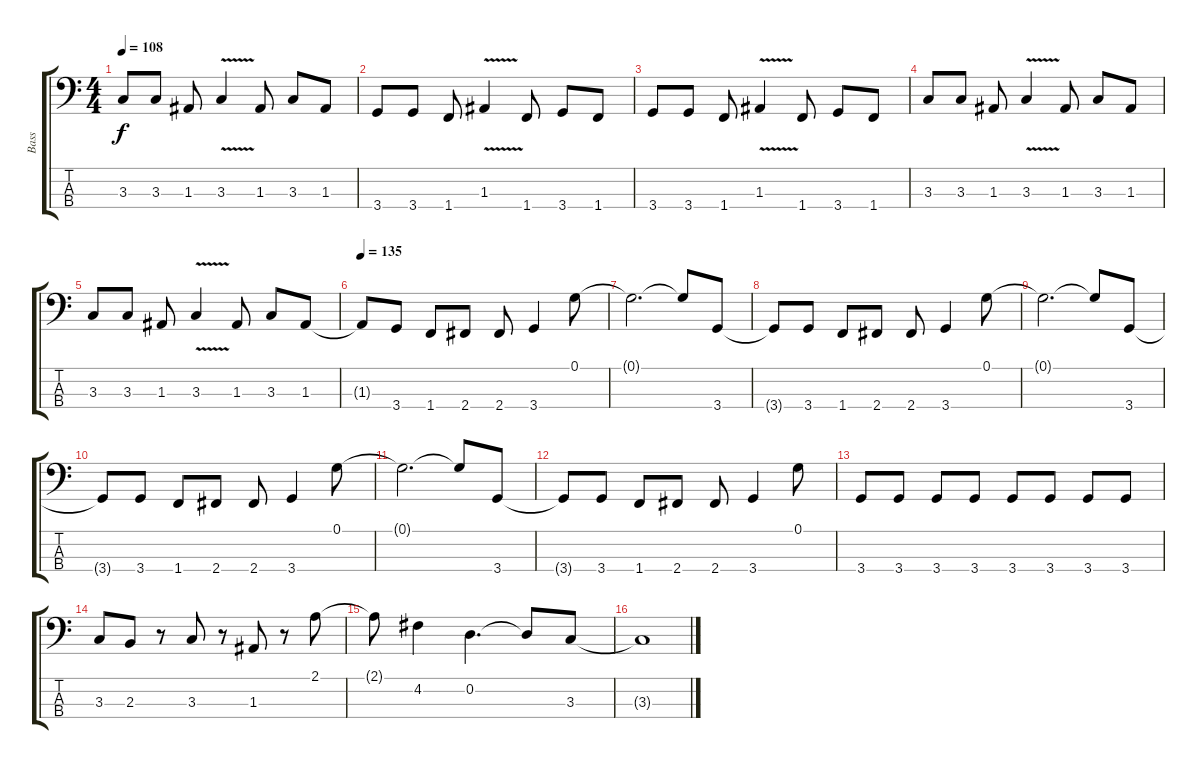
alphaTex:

\track ("Bass" "Bass") {instrument electricbassfinger}
\staff {score tabs}
\tuning (G2 D2 A1 E1) {hide}
\ts (4 4)
\tempo 108
\clef f4
\ks c
3.3.8{dy f} 3.3.8 1.3.8 3.3{v}.4 1.3.8 3.3.8 1.3.8 |
3.4.8 3.4.8 1.4.8 1.3{v}.4 1.4.8 3.4.8 1.4.8 |
3.4.8 3.4.8 1.4.8 1.3{v}.4 1.4.8 3.4.8 1.4.8 |
3.3.8 3.3.8 1.3.8 3.3{v}.4 1.3.8 3.3.8 1.3.8 |
3.3.8 3.3.8 1.3.8 3.3{v}.4 1.3.8 3.3.8 1.3.8 |
\tempo 135
1.3{t}.8 3.4.8 1.4.8 2.4.8 2.4.8 3.4.4 0.1.8 |
0.1{t}.2{d} 0.1{t}.8 3.4.8 |
3.4{t}.8 3.4.8 1.4.8 2.4.8 2.4.8 3.4.4 0.1.8 |
0.1{t}.2{d} 0.1{t}.8 3.4.8 |
3.4{t}.8 3.4.8 1.4.8 2.4.8 2.4.8 3.4.4 0.1.8 |
0.1{t}.2{d} 0.1{t}.8 3.4.8 |
3.4{t}.8 3.4.8 1.4.8 2.4.8 2.4.8 3.4.4 0.1.8 |
3.4.8 3.4.8 3.4.8 3.4.8 3.4.8 3.4.8 3.4.8 3.4.8 |
3.3.8 2.3.8 r.8 3.3.8 r.8 1.3.8 r.8 2.1.8 |
2.1{t}.8 4.2.4 0.2.4{d} 0.2{t}.8 3.3.8 |
3.3{t}.1
